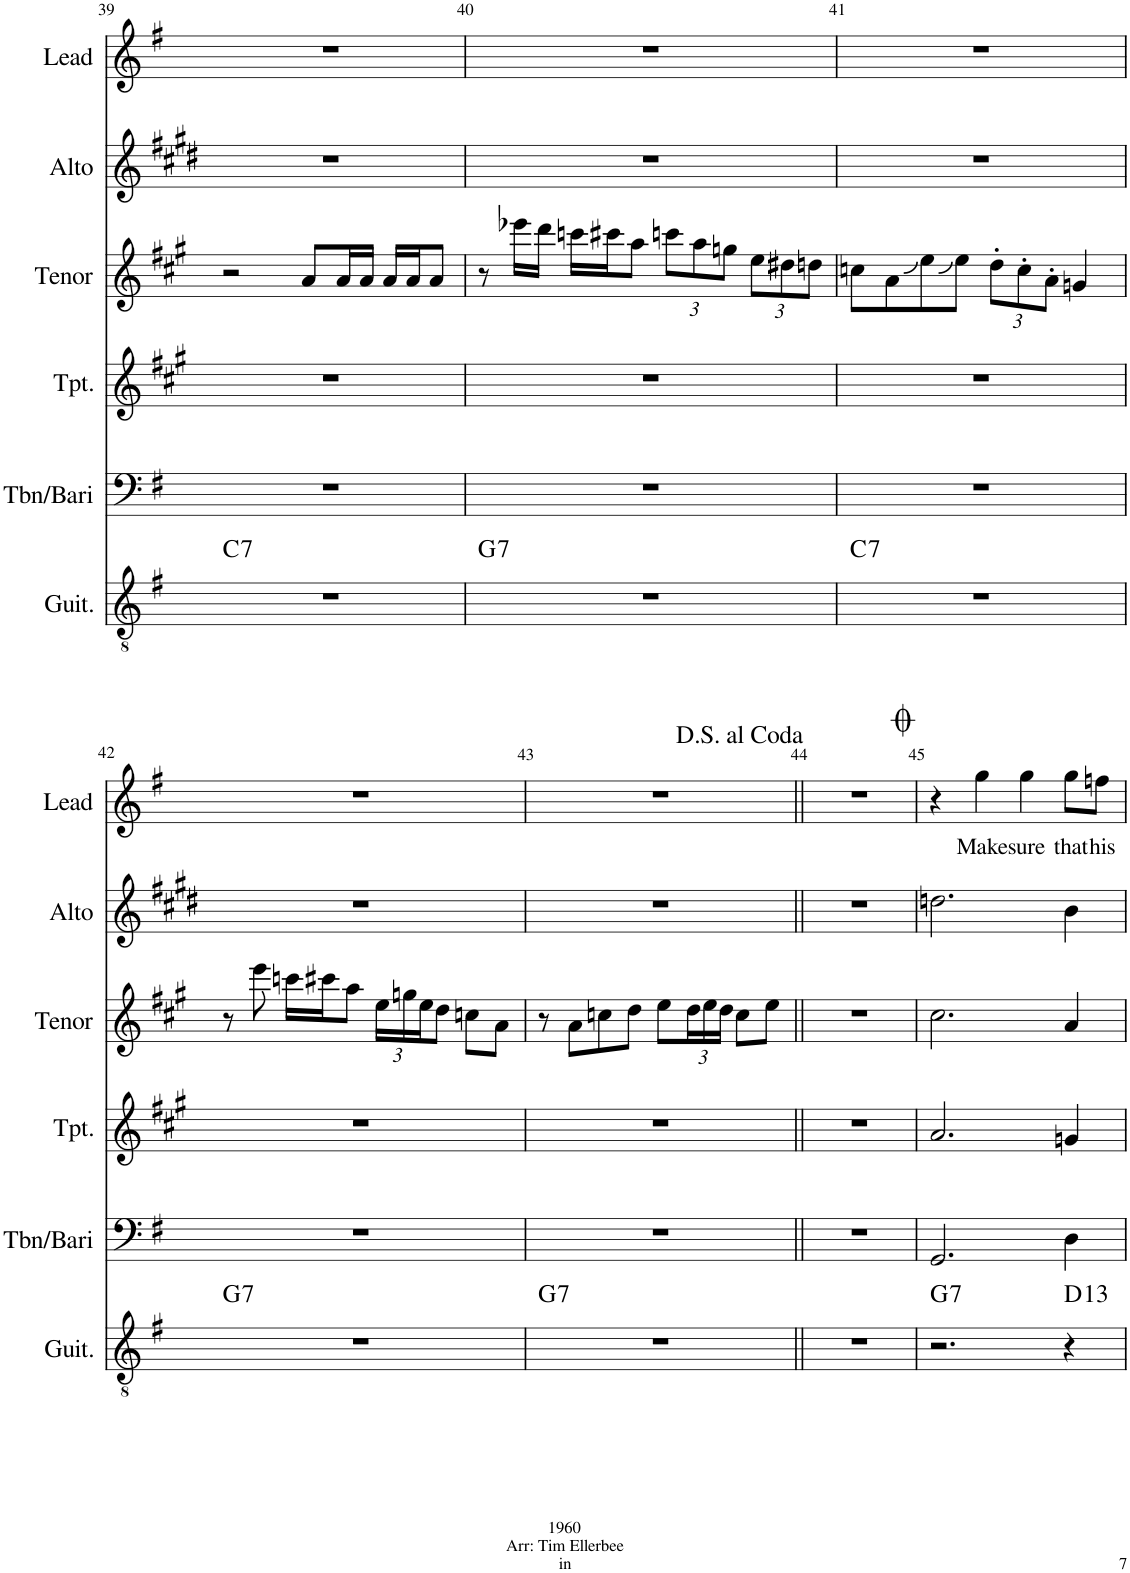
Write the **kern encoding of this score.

**kern	**harte	**kern	**kern	**kern	**kern	**kern	**text
*part6	*part6	*part5	*part4	*part3	*part2	*part1	*part1
*staff6	*	*staff5	*staff4	*staff3	*staff2	*staff1	*staff1
*I"Guitar	*	*I"Tbn/Bari	*I"Trumpet	*I"Tenor	*I"Alto	*I"Lead	*
*I'Guit.	*	*I'Tbn/Bari	*I'Tpt.	*I'Tenor	*I'Alto	*I'Lead	*
!!LO:PB:g=z
*clefGv2	*	*clefF4	*clefG2	*clefG2	*clefG2	*clefG2	*
*	*	*	*Trd1c2	*Trd8c14	*Trd5c9	*	*
*k[f#]	*	*k[f#]	*k[f#c#g#]	*k[f#c#g#]	*k[f#c#g#d#]	*k[f#]	*
*M4/4	*	*M4/4	*M4/4	*M4/4	*M4/4	*M4/4	*
=39	=39	=39	=39	=39	=39	=39	=39
!	!LO:H:kt=7	!	!	!	!	!	!
1r	C:7	1r	1r	2r	1r	1r	.
.	.	.	.	8a/L	.	.	.
.	.	.	.	16a/L	.	.	.
.	.	.	.	16a/JJ	.	.	.
.	.	.	.	16a/LL	.	.	.
.	.	.	.	16a/J	.	.	.
.	.	.	.	8a/J	.	.	.
=40	=40	=40	=40	=40	=40	=40	=40
!	!LO:H:kt=7	!	!	!	!	!	!
1r	G:7	1r	1r	8r	1r	1r	.
.	.	.	.	16eee-X\LL	.	.	.
.	.	.	.	16ddd\JJ	.	.	.
.	.	.	.	16cccn\LL	.	.	.
.	.	.	.	16ccc#X\J	.	.	.
.	.	.	.	8aa\J	.	.	.
*	*	*	*	*Xbrackettup	*	*	*
.	.	.	.	12cccn\L	.	.	.
.	.	.	.	12aa\	.	.	.
.	.	.	.	12ggn\J	.	.	.
.	.	.	.	12ee\L	.	.	.
.	.	.	.	12dd#X\	.	.	.
.	.	.	.	12ddn\J	.	.	.
=41	=41	=41	=41	=41	=41	=41	=41
!	!LO:H:kt=7	!	!	!	!	!	!
1r	C:7	1r	1r	8ccn\L	1r	1r	.
.	.	.	.	8a\	.	.	.
.	.	.	.	8ee\	.	.	.
.	.	.	.	8ee\J	.	.	.
.	.	.	.	12dd'\L	.	.	.
.	.	.	.	12cc'\	.	.	.
.	.	.	.	12a'\J	.	.	.
.	.	.	.	4gn/	.	.	.
!!LO:LB:g=z
=42	=42	=42	=42	=42	=42	=42	=42
!	!LO:H:kt=7	!	!	!	!	!	!
1r	G:7	1r	1r	8r	1r	1r	.
.	.	.	.	8eee\	.	.	.
.	.	.	.	16cccn\LL	.	.	.
.	.	.	.	16ccc#X\J	.	.	.
.	.	.	.	8aa\J	.	.	.
.	.	.	.	24ee\LL	.	.	.
.	.	.	.	24ggn\	.	.	.
.	.	.	.	24ee\J	.	.	.
.	.	.	.	8dd\J	.	.	.
.	.	.	.	8ccn\L	.	.	.
.	.	.	.	8a\J	.	.	.
=43	=43	=43	=43	=43	=43	=43	=43
!	!LO:H:kt=7	!	!	!	!	!	!
1r	G:7	1r	1r	8r	1r	1r	.
.	.	.	.	8a\L	.	.	.
.	.	.	.	8ccn\	.	.	.
.	.	.	.	8dd\J	.	.	.
.	.	.	.	8ee\L	.	.	.
.	.	.	.	24dd\L	.	.	.
.	.	.	.	24ee\	.	.	.
.	.	.	.	24dd\JJ	.	.	.
.	.	.	.	8cc\L	.	.	.
.	.	.	.	8ee\J	.	.	.
=44||	=44||	=44||	=44||	=44||	=44||	=44||	=44||
1r	.	1r	1r	1r	1r	1r	.
=45	=45	=45	=45	=45	=45	=45	=45
!	!LO:H:kt=7	!	!	!	!	!	!
2.r	G:7	2.GG/	2.a/	2.cc#\	2.ddn\	4r	.
!	!	!	!	!	!	!	!LO:LY:b
.	.	.	.	.	.	4gg\	Make
!	!	!	!	!	!	!	!LO:LY:b
.	.	.	.	.	.	4gg\	sure
!	!LO:H:kt=13	!	!	!	!	!	!LO:LY:b
4r	D:9(11,13)	4D\	4gn/	4a/	4b\	8gg\L	that
!	!	!	!	!	!	!	!LO:LY:b
.	.	.	.	.	.	8ffn\J	his
=	=	=	=	=	=	=	=
*-	*-	*-	*-	*-	*-	*-	*-
